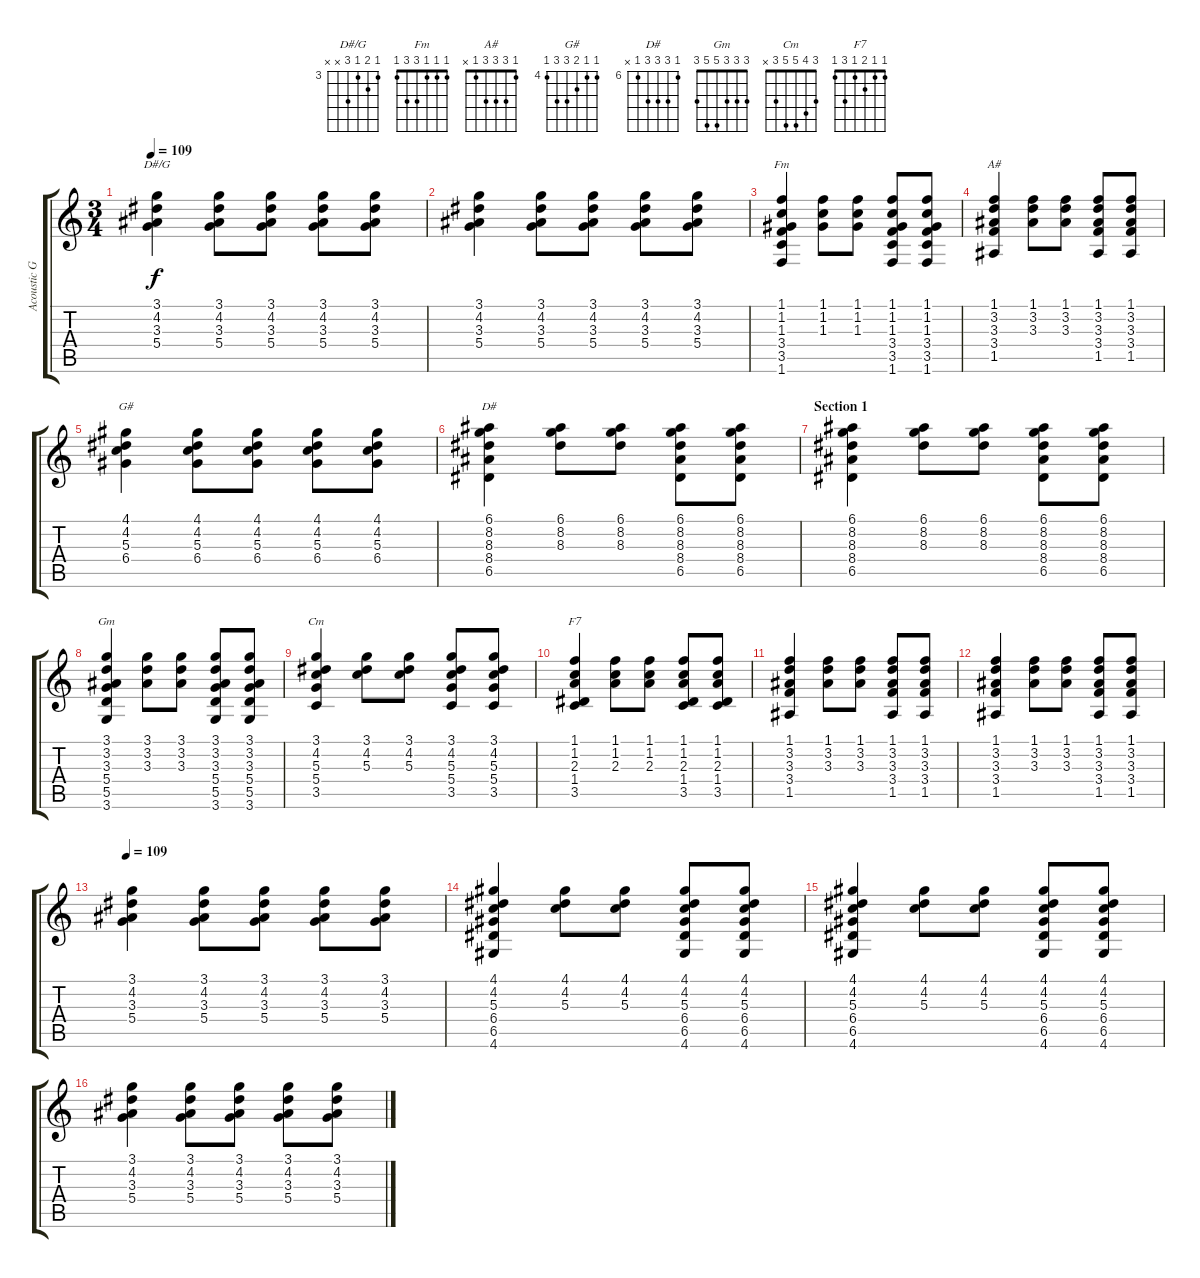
\track ("Acoustic Guitar" "Acoustic G") {instrument acousticguitarsteel}
\staff {score tabs}
\tuning (E4 B3 G3 D3 A2 E2) {hide}
\chord ("D#/G" 3 4 3 5 x x) {firstfret 3}
\chord ("Fm" 1 1 1 3 3 1)
\chord ("A#" 1 3 3 3 1 x)
\chord ("G#" 4 4 5 6 6 4) {firstfret 4}
\chord ("D#" 6 8 8 8 6 x) {firstfret 6}
\chord ("Gm" 3 3 3 5 5 3)
\chord ("Cm" 3 4 5 5 3 x)
\chord ("F7" 1 1 2 1 3 1)
\ts (3 4)
\tempo 109
\clef g2
\ks c
(3.1 4.2 3.3 5.4).4{ch "D#/G" dy f} (3.1 4.2 3.3 5.4).8 (3.1 4.2 3.3 5.4).8 (3.1 4.2 3.3 5.4).8 (3.1 4.2 3.3 5.4).8 |
(3.1 4.2 3.3 5.4).4 (3.1 4.2 3.3 5.4).8 (3.1 4.2 3.3 5.4).8 (3.1 4.2 3.3 5.4).8 (3.1 4.2 3.3 5.4).8 |
(1.1 1.2 1.3 3.4 3.5 1.6).4{ch "Fm"} (1.1 1.2 1.3).8 (1.1 1.2 1.3).8 (1.1 1.2 1.3 3.4 3.5 1.6).8 (1.1 1.2 1.3 3.4 3.5 1.6).8 |
(1.1 3.2 3.3 3.4 1.5).4{ch "A#"} (1.1 3.2 3.3).8 (1.1 3.2 3.3).8 (1.1 3.2 3.3 3.4 1.5).8 (1.1 3.2 3.3 3.4 1.5).8 |
(4.1 4.2 5.3 6.4).4{ch "G#"} (4.1 4.2 5.3 6.4).8 (4.1 4.2 5.3 6.4).8 (4.1 4.2 5.3 6.4).8 (4.1 4.2 5.3 6.4).8 |
(6.1 8.2 8.3 8.4 6.5).4{ch "D#"} (6.1 8.2 8.3).8 (6.1 8.2 8.3).8 (6.1 8.2 8.3 8.4 6.5).8 (6.1 8.2 8.3 8.4 6.5).8 |
\section ("" "Section 1")
(6.1 8.2 8.3 8.4 6.5).4 (6.1 8.2 8.3).8 (6.1 8.2 8.3).8 (6.1 8.2 8.3 8.4 6.5).8 (6.1 8.2 8.3 8.4 6.5).8 |
(3.1 3.2 3.3 5.4 5.5 3.6).4{ch "Gm"} (3.1 3.2 3.3).8 (3.1 3.2 3.3).8 (3.1 3.2 3.3 5.4 5.5 3.6).8 (3.1 3.2 3.3 5.4 5.5 3.6).8 |
(3.1 4.2 5.3 5.4 3.5).4{ch "Cm"} (3.1 4.2 5.3).8 (3.1 4.2 5.3).8 (3.1 4.2 5.3 5.4 3.5).8 (3.1 4.2 5.3 5.4 3.5).8 |
(1.1 1.2 2.3 1.4 3.5).4{ch "F7"} (1.1 1.2 2.3).8 (1.1 1.2 2.3).8 (1.1 1.2 2.3 1.4 3.5).8 (1.1 1.2 2.3 1.4 3.5).8 |
(1.1 3.2 3.3 3.4 1.5).4 (1.1 3.2 3.3).8 (1.1 3.2 3.3).8 (1.1 3.2 3.3 3.4 1.5).8 (1.1 3.2 3.3 3.4 1.5).8 |
(1.1 3.2 3.3 3.4 1.5).4 (1.1 3.2 3.3).8 (1.1 3.2 3.3).8 (1.1 3.2 3.3 3.4 1.5).8 (1.1 3.2 3.3 3.4 1.5).8 |
\tempo 109
(3.1 4.2 3.3 5.4).4 (3.1 4.2 3.3 5.4).8 (3.1 4.2 3.3 5.4).8 (3.1 4.2 3.3 5.4).8 (3.1 4.2 3.3 5.4).8 |
(4.1 4.2 5.3 6.4 6.5 4.6).4 (4.1 4.2 5.3).8 (4.1 4.2 5.3).8 (4.1 4.2 5.3 6.4 6.5 4.6).8 (4.1 4.2 5.3 6.4 6.5 4.6).8 |
(4.1 4.2 5.3 6.4 6.5 4.6).4 (4.1 4.2 5.3).8 (4.1 4.2 5.3).8 (4.1 4.2 5.3 6.4 6.5 4.6).8 (4.1 4.2 5.3 6.4 6.5 4.6).8 |
(3.1 4.2 3.3 5.4).4 (3.1 4.2 3.3 5.4).8 (3.1 4.2 3.3 5.4).8 (3.1 4.2 3.3 5.4).8 (3.1 4.2 3.3 5.4).8
